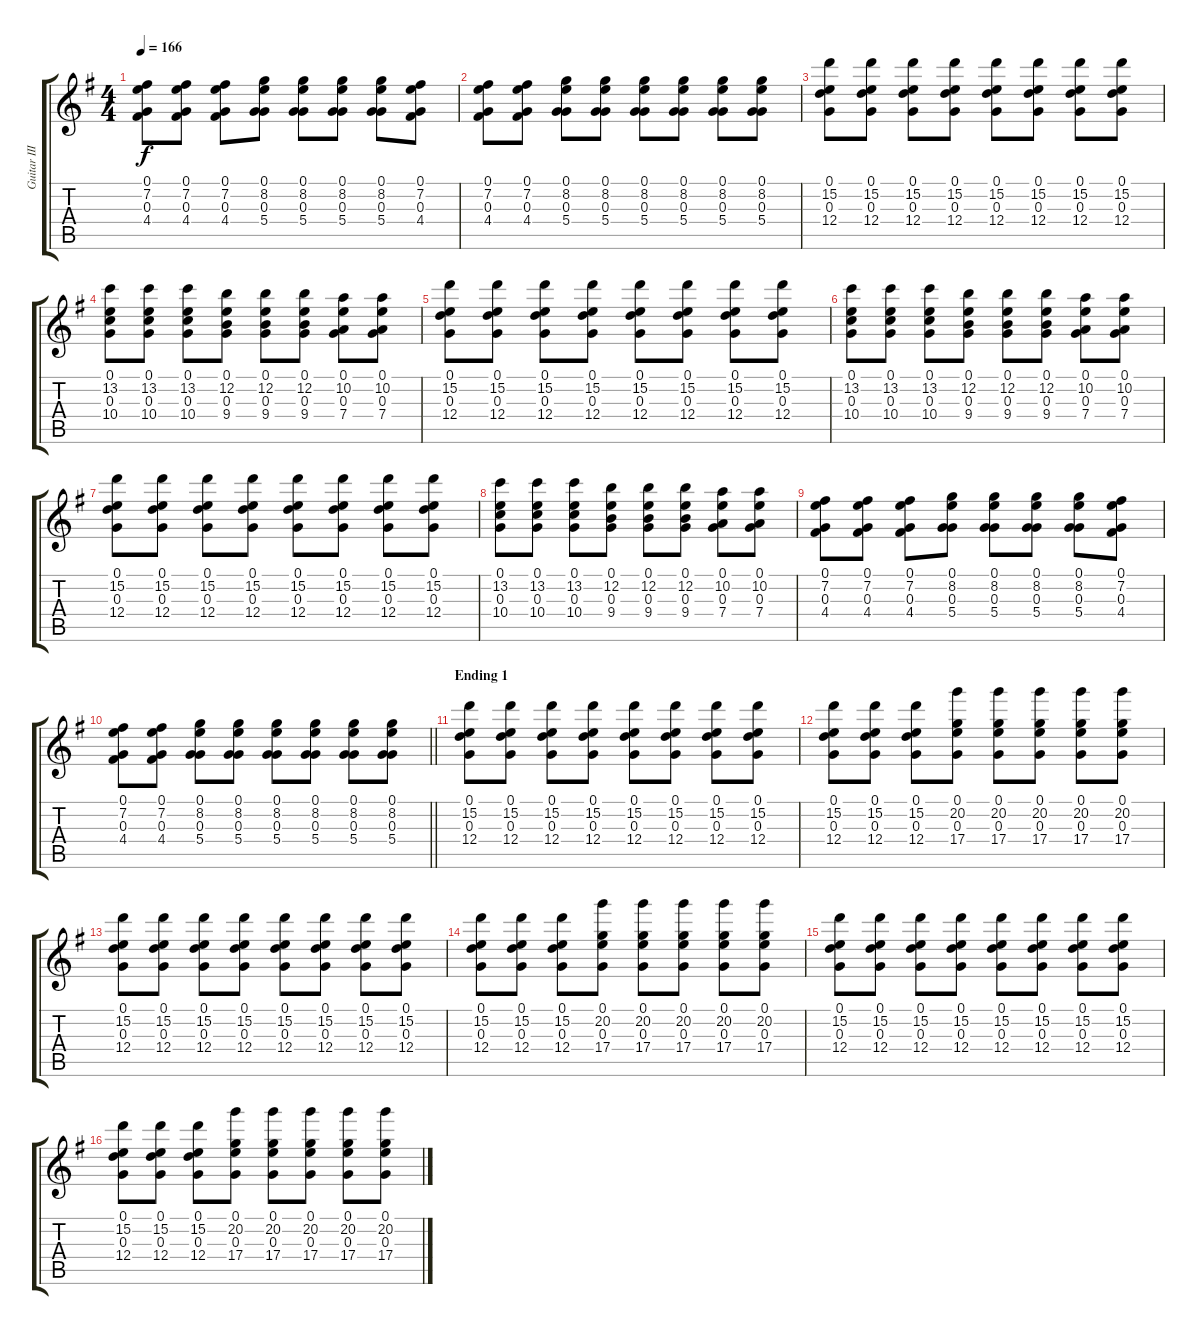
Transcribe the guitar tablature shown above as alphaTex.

\track ("Guitar III (Jun)" "Guitar III") {instrument distortionguitar}
\staff {score tabs}
\tuning (E4 B3 G3 D3 A2 E2) {hide}
\ts (4 4)
\tempo 166
\clef g2
\ks g
(0.1 7.2 0.3 4.4).8{dy f} (0.1 7.2 0.3 4.4).8 (0.1 7.2 0.3 4.4).8 (0.1 8.2 0.3 5.4).8 (0.1 8.2 0.3 5.4).8 (0.1 8.2 0.3 5.4).8 (0.1 8.2 0.3 5.4).8 (0.1 7.2 0.3 4.4).8 |
(0.1 7.2 0.3 4.4).8 (0.1 7.2 0.3 4.4).8 (0.1 8.2 0.3 5.4).8 (0.1 8.2 0.3 5.4).8 (0.1 8.2 0.3 5.4).8 (0.1 8.2 0.3 5.4).8 (0.1 8.2 0.3 5.4).8 (0.1 8.2 0.3 5.4).8 |
(0.1 15.2 0.3 12.4).8 (0.1 15.2 0.3 12.4).8 (0.1 15.2 0.3 12.4).8 (0.1 15.2 0.3 12.4).8 (0.1 15.2 0.3 12.4).8 (0.1 15.2 0.3 12.4).8 (0.1 15.2 0.3 12.4).8 (0.1 15.2 0.3 12.4).8 |
(0.1 13.2 0.3 10.4).8 (0.1 13.2 0.3 10.4).8 (0.1 13.2 0.3 10.4).8 (0.1 12.2 0.3 9.4).8 (0.1 12.2 0.3 9.4).8 (0.1 12.2 0.3 9.4).8 (0.1 10.2 0.3 7.4).8 (0.1 10.2 0.3 7.4).8 |
(0.1 15.2 0.3 12.4).8 (0.1 15.2 0.3 12.4).8 (0.1 15.2 0.3 12.4).8 (0.1 15.2 0.3 12.4).8 (0.1 15.2 0.3 12.4).8 (0.1 15.2 0.3 12.4).8 (0.1 15.2 0.3 12.4).8 (0.1 15.2 0.3 12.4).8 |
(0.1 13.2 0.3 10.4).8 (0.1 13.2 0.3 10.4).8 (0.1 13.2 0.3 10.4).8 (0.1 12.2 0.3 9.4).8 (0.1 12.2 0.3 9.4).8 (0.1 12.2 0.3 9.4).8 (0.1 10.2 0.3 7.4).8 (0.1 10.2 0.3 7.4).8 |
(0.1 15.2 0.3 12.4).8 (0.1 15.2 0.3 12.4).8 (0.1 15.2 0.3 12.4).8 (0.1 15.2 0.3 12.4).8 (0.1 15.2 0.3 12.4).8 (0.1 15.2 0.3 12.4).8 (0.1 15.2 0.3 12.4).8 (0.1 15.2 0.3 12.4).8 |
(0.1 13.2 0.3 10.4).8 (0.1 13.2 0.3 10.4).8 (0.1 13.2 0.3 10.4).8 (0.1 12.2 0.3 9.4).8 (0.1 12.2 0.3 9.4).8 (0.1 12.2 0.3 9.4).8 (0.1 10.2 0.3 7.4).8 (0.1 10.2 0.3 7.4).8 |
(0.1 7.2 0.3 4.4).8 (0.1 7.2 0.3 4.4).8 (0.1 7.2 0.3 4.4).8 (0.1 8.2 0.3 5.4).8 (0.1 8.2 0.3 5.4).8 (0.1 8.2 0.3 5.4).8 (0.1 8.2 0.3 5.4).8 (0.1 7.2 0.3 4.4).8 |
\barLineRight lightlight
(0.1 7.2 0.3 4.4).8 (0.1 7.2 0.3 4.4).8 (0.1 8.2 0.3 5.4).8 (0.1 8.2 0.3 5.4).8 (0.1 8.2 0.3 5.4).8 (0.1 8.2 0.3 5.4).8 (0.1 8.2 0.3 5.4).8 (0.1 8.2 0.3 5.4).8 |
\section ("" "Ending 1")
(0.1 15.2 0.3 12.4).8 (0.1 15.2 0.3 12.4).8 (0.1 15.2 0.3 12.4).8 (0.1 15.2 0.3 12.4).8 (0.1 15.2 0.3 12.4).8 (0.1 15.2 0.3 12.4).8 (0.1 15.2 0.3 12.4).8 (0.1 15.2 0.3 12.4).8 |
(0.1 15.2 0.3 12.4).8 (0.1 15.2 0.3 12.4).8 (0.1 15.2 0.3 12.4).8 (0.1 20.2 0.3 17.4).8 (0.1 20.2 0.3 17.4).8 (0.1 20.2 0.3 17.4).8 (0.1 20.2 0.3 17.4).8 (0.1 20.2 0.3 17.4).8 |
(0.1 15.2 0.3 12.4).8 (0.1 15.2 0.3 12.4).8 (0.1 15.2 0.3 12.4).8 (0.1 15.2 0.3 12.4).8 (0.1 15.2 0.3 12.4).8 (0.1 15.2 0.3 12.4).8 (0.1 15.2 0.3 12.4).8 (0.1 15.2 0.3 12.4).8 |
(0.1 15.2 0.3 12.4).8 (0.1 15.2 0.3 12.4).8 (0.1 15.2 0.3 12.4).8 (0.1 20.2 0.3 17.4).8 (0.1 20.2 0.3 17.4).8 (0.1 20.2 0.3 17.4).8 (0.1 20.2 0.3 17.4).8 (0.1 20.2 0.3 17.4).8 |
(0.1 15.2 0.3 12.4).8 (0.1 15.2 0.3 12.4).8 (0.1 15.2 0.3 12.4).8 (0.1 15.2 0.3 12.4).8 (0.1 15.2 0.3 12.4).8 (0.1 15.2 0.3 12.4).8 (0.1 15.2 0.3 12.4).8 (0.1 15.2 0.3 12.4).8 |
(0.1 15.2 0.3 12.4).8 (0.1 15.2 0.3 12.4).8 (0.1 15.2 0.3 12.4).8 (0.1 20.2 0.3 17.4).8 (0.1 20.2 0.3 17.4).8 (0.1 20.2 0.3 17.4).8 (0.1 20.2 0.3 17.4).8 (0.1 20.2 0.3 17.4).8
